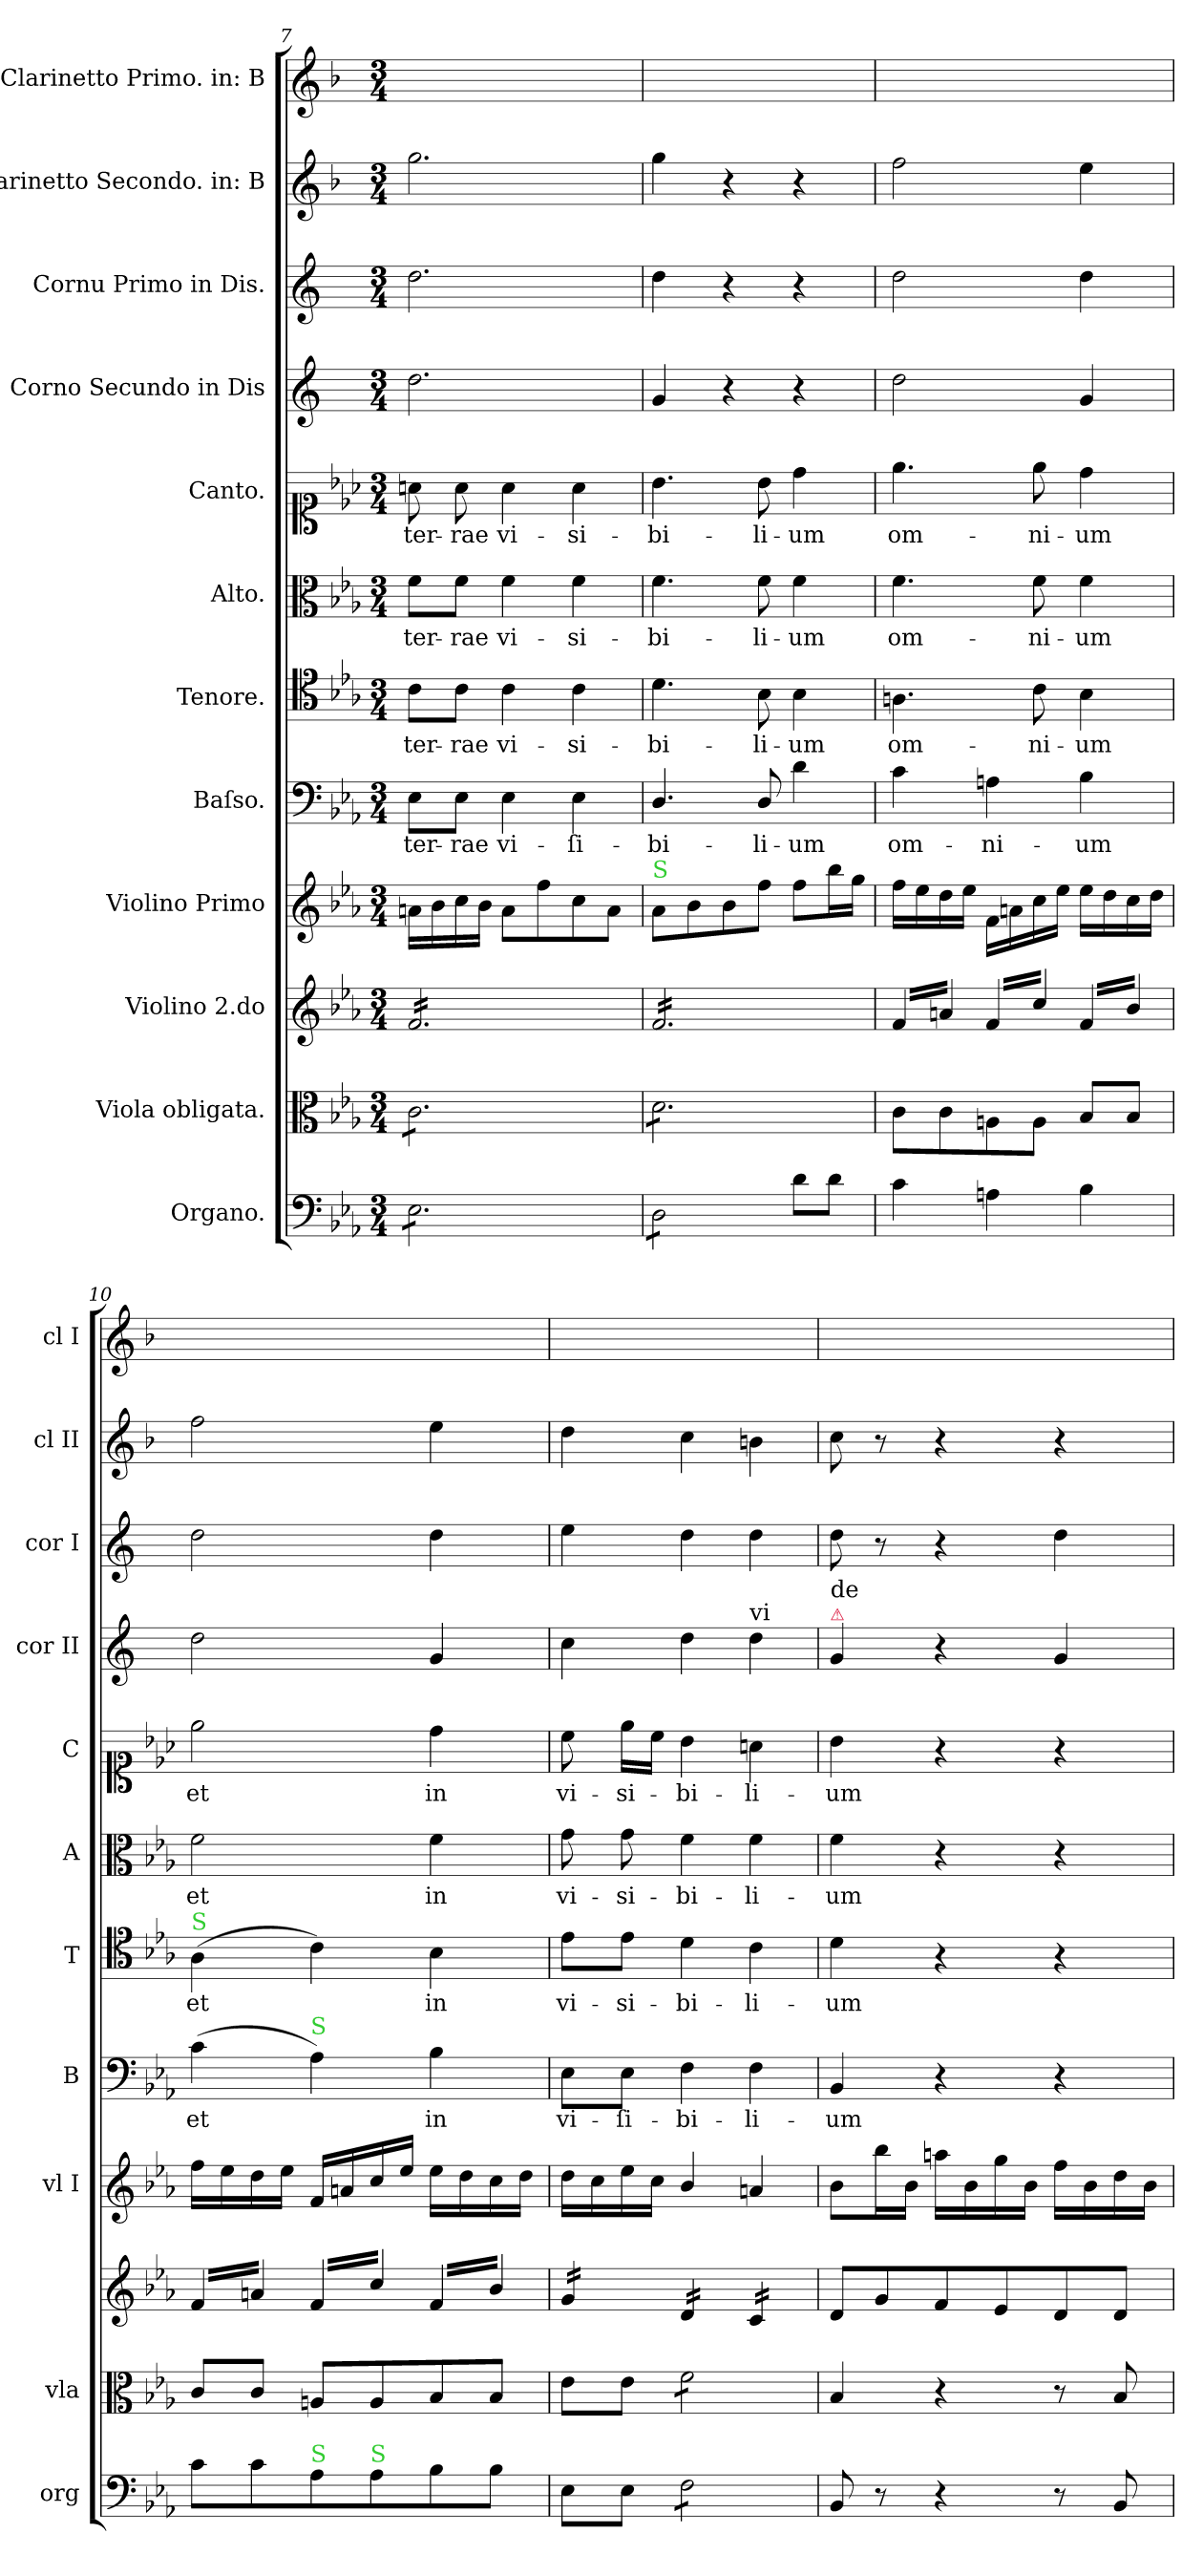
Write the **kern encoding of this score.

**kern	**kern	**kern	**kern	**kern	**text	**kern	**text	**kern	**text	**kern	**text	**kern	**kern	**kern	**kern
*part12	*part11	*part10	*part9	*part8	*part8	*part7	*part7	*part6	*part6	*part5	*part5	*part4	*part3	*part2	*part1
*staff12	*staff11	*staff10	*staff9	*staff8	*staff8	*staff7	*staff7	*staff6	*staff6	*staff5	*staff5	*staff4	*staff3	*staff2	*staff1
*I"Organo.	*I"Viola obligata.	*I"Violino 2.do	*I"Violino Primo	*I"Baſso.	*	*I"Tenore.	*	*I"Alto.	*	*I"Canto.	*	*I"Corno Secundo in Dis	*I"Cornu Primo in Dis.	*I"Clarinetto Secondo. in: B	*I"Clarinetto Primo. in: B
*I'org	*I'vla	*	*I'vl I	*I'B	*	*I'T	*	*I'A	*	*I'C	*	*I'cor II	*I'cor I	*I'cl II	*I'cl I
*clefF4	*clefC3	*clefG2	*clefG2	*clefF4	*	*clefC4	*	*clefC3	*	*clefC1	*	*clefG2	*clefG2	*clefG2	*clefG2
*	*	*	*	*	*	*	*	*	*	*	*	*ITrd5c9	*ITrd5c9	*ITrd1c2	*ITrd1c2
*k[b-e-a-]	*k[b-e-a-]	*k[b-e-a-]	*k[b-e-a-]	*k[b-e-a-]	*	*k[b-e-a-]	*	*k[b-e-a-]	*	*k[b-e-a-]	*	*k[b-e-a-]	*k[b-e-a-]	*k[b-e-a-]	*k[b-e-a-]
*E-:	*E-:	*E-:	*E-:	*E-:	*	*E-:	*	*E-:	*	*E-:	*	*E-:	*E-:	*E-:	*E-:
*M3/4	*M3/4	*M3/4	*M3/4	*M3/4	*	*M3/4	*	*M3/4	*	*M3/4	*	*M3/4	*M3/4	*M3/4	*M3/4
=7	=7	=7	=7	=7	=7	=7	=7	=7	=7	=7	=7	=7	=7	=7	=7
*tremolo	*	*	*	*	*	*	*	*	*	*	*	*	*	*	*
*	*tremolo	*	*	*	*	*	*	*	*	*	*	*	*	*	*
*	*	*tremolo	*	*	*	*	*	*	*	*	*	*	*	*	*
8E-\L	8c\L	16f/LL	16an\LL	8E-\L	ter-	8c\L	ter-	8f\L	ter-	8an\	ter-	2.f\	2.f\	2.ff\	2.ryy
.	.	16f/	16b-\	.	.	.	.	.	.	.	.	.	.	.	.
8E-\	8c\	16f/	16cc\	8E-\J	-rae	8c\J	-rae	8f\J	-rae	8a\	-rae	.	.	.	.
.	.	16f/	16b-\JJ	.	.	.	.	.	.	.	.	.	.	.	.
8E-\	8c\	16f/	8a\L	4E-\	vi-	4c\	vi-	4f\	vi-	4a\	vi-	.	.	.	.
.	.	16f/	.	.	.	.	.	.	.	.	.	.	.	.	.
8E-\	8c\	16f/	8ff\	.	.	.	.	.	.	.	.	.	.	.	.
.	.	16f/	.	.	.	.	.	.	.	.	.	.	.	.	.
8E-\	8c\	16f/	8cc\	4E-\	-ſi-	4c\	-si-	4f\	-si-	4a\	-si-	.	.	.	.
.	.	16f/	.	.	.	.	.	.	.	.	.	.	.	.	.
8E-\J	8c\J	16f/	8a\J	.	.	.	.	.	.	.	.	.	.	.	.
.	.	16f/JJ	.	.	.	.	.	.	.	.	.	.	.	.	.
=8	=8	=8	=8	=8	=8	=8	=8	=8	=8	=8	=8	=8	=8	=8	=8
!	!	!	!LO:TX:a:color=limegreen:t=S	!	!	!	!	!	!	!	!	!	!	!	!
8D\L	8d\L	16f/LL	8a-\L	4.D/	-bi-	4.d\	-bi-	4.f\	-bi-	4.b-\	-bi-	4B-/	4f\	4ff\	2.ryy
.	.	16f/	.	.	.	.	.	.	.	.	.	.	.	.	.
8D\	8d\	16f/	8b-\	.	.	.	.	.	.	.	.	.	.	.	.
.	.	16f/	.	.	.	.	.	.	.	.	.	.	.	.	.
8D\	8d\	16f/	8b-\	.	.	.	.	.	.	.	.	4r	4r	4r	.
.	.	16f/	.	.	.	.	.	.	.	.	.	.	.	.	.
8D\J	8d\	16f/	8ff\J	8D/	-li-	8B-\	-li-	8f\	-li-	8b-\	-li-	.	.	.	.
*Xtremolo	*	*	*	*	*	*	*	*	*	*	*	*	*	*	*
.	.	16f/	.	.	.	.	.	.	.	.	.	.	.	.	.
8d\L	8d\	16f/	8ff\L	4d\	-um	4B-\	-um	4f\	-um	4dd\	-um	4r	4r	4r	.
.	.	16f/	.	.	.	.	.	.	.	.	.	.	.	.	.
8d\J	8d\J	16f/	16bb-\L	.	.	.	.	.	.	.	.	.	.	.	.
*	*Xtremolo	*	*	*	*	*	*	*	*	*	*	*	*	*	*
.	.	16f/JJ	16gg\JJ	.	.	.	.	.	.	.	.	.	.	.	.
=9	=9	=9	=9	=9	=9	=9	=9	=9	=9	=9	=9	=9	=9	=9	=9
4c\	8c\L	16f/LL	16ff\LL	4c\	om-	4.An\	om-	4.f\	om-	4.ee-\	om-	2f\	2f\	2ee-\	2.ryy
.	.	16a/	16ee-\	.	.	.	.	.	.	.	.	.	.	.	.
.	8c\	16f/	16dd\	.	.	.	.	.	.	.	.	.	.	.	.
.	.	16a/JJ	16ee-\JJ	.	.	.	.	.	.	.	.	.	.	.	.
4An\	8An\	16f/LL	16f\LL	4An\	-ni-	.	.	.	.	.	.	.	.	.	.
.	.	16cc/	16an\	.	.	.	.	.	.	.	.	.	.	.	.
.	8A\J	16f/	16cc\	.	.	8c\	-ni-	8f\	-ni-	8ee-\	-ni-	.	.	.	.
.	.	16cc/JJ	16ee-\JJ	.	.	.	.	.	.	.	.	.	.	.	.
4B-\	8B-/L	16f/LL	16ee-\LL	4B-\	-um	4B-\	-um	4f\	-um	4dd\	-um	4B-/	4f\	4dd\	.
.	.	16b-/	16dd\	.	.	.	.	.	.	.	.	.	.	.	.
.	8B-/J	16f/	16cc\	.	.	.	.	.	.	.	.	.	.	.	.
.	.	16b-/JJ	16dd\JJ	.	.	.	.	.	.	.	.	.	.	.	.
=10	=10	=10	=10	=10	=10	=10	=10	=10	=10	=10	=10	=10	=10	=10	=10
!	!	!	!	!	!	!LO:TX:a:color=limegreen:t=S	!	!	!	!	!	!	!	!	!
8c\L	8c/L	16f/LL	16ff\LL	(4c\	et	(4A-\	et	2f\	et	2ee-\	et	2f\	2f\	2ee-\	2.ryy
.	.	16a/	16ee-\	.	.	.	.	.	.	.	.	.	.	.	.
8c\	8c/J	16f/	16dd\	.	.	.	.	.	.	.	.	.	.	.	.
.	.	16a/JJ	16ee-\JJ	.	.	.	.	.	.	.	.	.	.	.	.
!	!	!	!	!LO:TX:a:color=limegreen:t=S	!	!	!	!	!	!	!	!	!	!	!
!LO:TX:a:color=limegreen:t=S	!	!	!	!	!	!	!	!	!	!	!	!	!	!	!
8A-\	8An/L	16f/LL	16f/LL	4A-\)	.	4c\)	.	.	.	.	.	.	.	.	.
.	.	16cc/	16an/	.	.	.	.	.	.	.	.	.	.	.	.
!LO:TX:a:color=limegreen:t=S	!	!	!	!	!	!	!	!	!	!	!	!	!	!	!
8A-\	8A/	16f/	16cc/	.	.	.	.	.	.	.	.	.	.	.	.
.	.	16cc/JJ	16ee-/JJ	.	.	.	.	.	.	.	.	.	.	.	.
8B-\	8B-/	16f/LL	16ee-\LL	4B-\	in	4B-\	in	4f\	in	4dd\	in	4B-/	4f\	4dd\	.
.	.	16b-/	16dd\	.	.	.	.	.	.	.	.	.	.	.	.
8B-\J	8B-/J	16f/	16cc\	.	.	.	.	.	.	.	.	.	.	.	.
.	.	16b-/JJ	16dd\JJ	.	.	.	.	.	.	.	.	.	.	.	.
=11	=11	=11	=11	=11	=11	=11	=11	=11	=11	=11	=11	=11	=11	=11	=11
8E-\L	8e-\L	16g/LL	16dd\LL	8E-\L	vi-	8e-\L	vi-	8g\	vi-	8cc\	vi-	4e-\	4g\	4cc\	2.ryy
.	.	16g/	16cc\	.	.	.	.	.	.	.	.	.	.	.	.
8E-\J	8e-\J	16g/	16ee-\	8E-\J	-ſi-	8e-\J	-si-	8g\	-si-	16ee-\LL	-si-	.	.	.	.
.	.	16g/JJ	16cc\JJ	.	.	.	.	.	.	16cc\JJ	.	.	.	.	.
*tremolo	*	*	*	*	*	*	*	*	*	*	*	*	*	*	*
*	*tremolo	*	*	*	*	*	*	*	*	*	*	*	*	*	*
8F\L	8f\L	16d/LL	4b-/	4F\	-bi-	4d\	-bi-	4f\	-bi-	4b-\	-bi-	4f\	4f\	4b-\	.
.	.	16d/	.	.	.	.	.	.	.	.	.	.	.	.	.
8F\	8f\	16d/	.	.	.	.	.	.	.	.	.	.	.	.	.
.	.	16d/JJ	.	.	.	.	.	.	.	.	.	.	.	.	.
!	!	!	!	!	!	!	!	!	!	!	!	!LO:TX:a:t=vi	!	!	!
8F\	8f\	16c/LL	4an/	4F\	-li-	4c\	-li-	4f\	-li-	4an\	-li-	4f\	4f\	4an\	.
.	.	16c/	.	.	.	.	.	.	.	.	.	.	.	.	.
8F\J	8f\J	16c/	.	.	.	.	.	.	.	.	.	.	.	.	.
*	*Xtremolo	*	*	*	*	*	*	*	*	*	*	*	*	*	*
*Xtremolo	*	*	*	*	*	*	*	*	*	*	*	*	*	*	*
.	.	16c/JJ	.	.	.	.	.	.	.	.	.	.	.	.	.
*	*	*Xtremolo	*	*	*	*	*	*	*	*	*	*	*	*	*
=12	=12	=12	=12	=12	=12	=12	=12	=12	=12	=12	=12	=12	=12	=12	=12
!	!	!	!	!	!	!	!	!	!	!	!	!LO:TX:a:color=crimson:t=⚠	!	!	!
!	!	!	!	!	!	!	!	!	!	!	!	!LO:TX:a:t=de	!	!	!
8BB-/	4B-/	8d/L	8b-\L	4BB-/	-um	4d\	-um	4f\	-um	4b-\	-um	4B-/	8f\	8b-\	2.ryy
8r	.	8g/	16bb-\L	.	.	.	.	.	.	.	.	.	8r	8r	.
.	.	.	16b-\JJ	.	.	.	.	.	.	.	.	.	.	.	.
4r	4r	8f/	16aan\LL	4r	.	4r	.	4r	.	4r	.	4r	4r	4r	.
.	.	.	16b-\	.	.	.	.	.	.	.	.	.	.	.	.
.	.	8e-/	16gg\	.	.	.	.	.	.	.	.	.	.	.	.
.	.	.	16b-\JJ	.	.	.	.	.	.	.	.	.	.	.	.
8r	8r	8d/	16ff\LL	4r	.	4r	.	4r	.	4r	.	4B-/	4f\	4r	.
.	.	.	16b-\	.	.	.	.	.	.	.	.	.	.	.	.
8BB-/	8B-/	8d/J	16dd\	.	.	.	.	.	.	.	.	.	.	.	.
.	.	.	16b-\JJ	.	.	.	.	.	.	.	.	.	.	.	.
=	=	=	=	=	=	=	=	=	=	=	=	=	=	=	=
*-	*-	*-	*-	*-	*-	*-	*-	*-	*-	*-	*-	*-	*-	*-	*-
